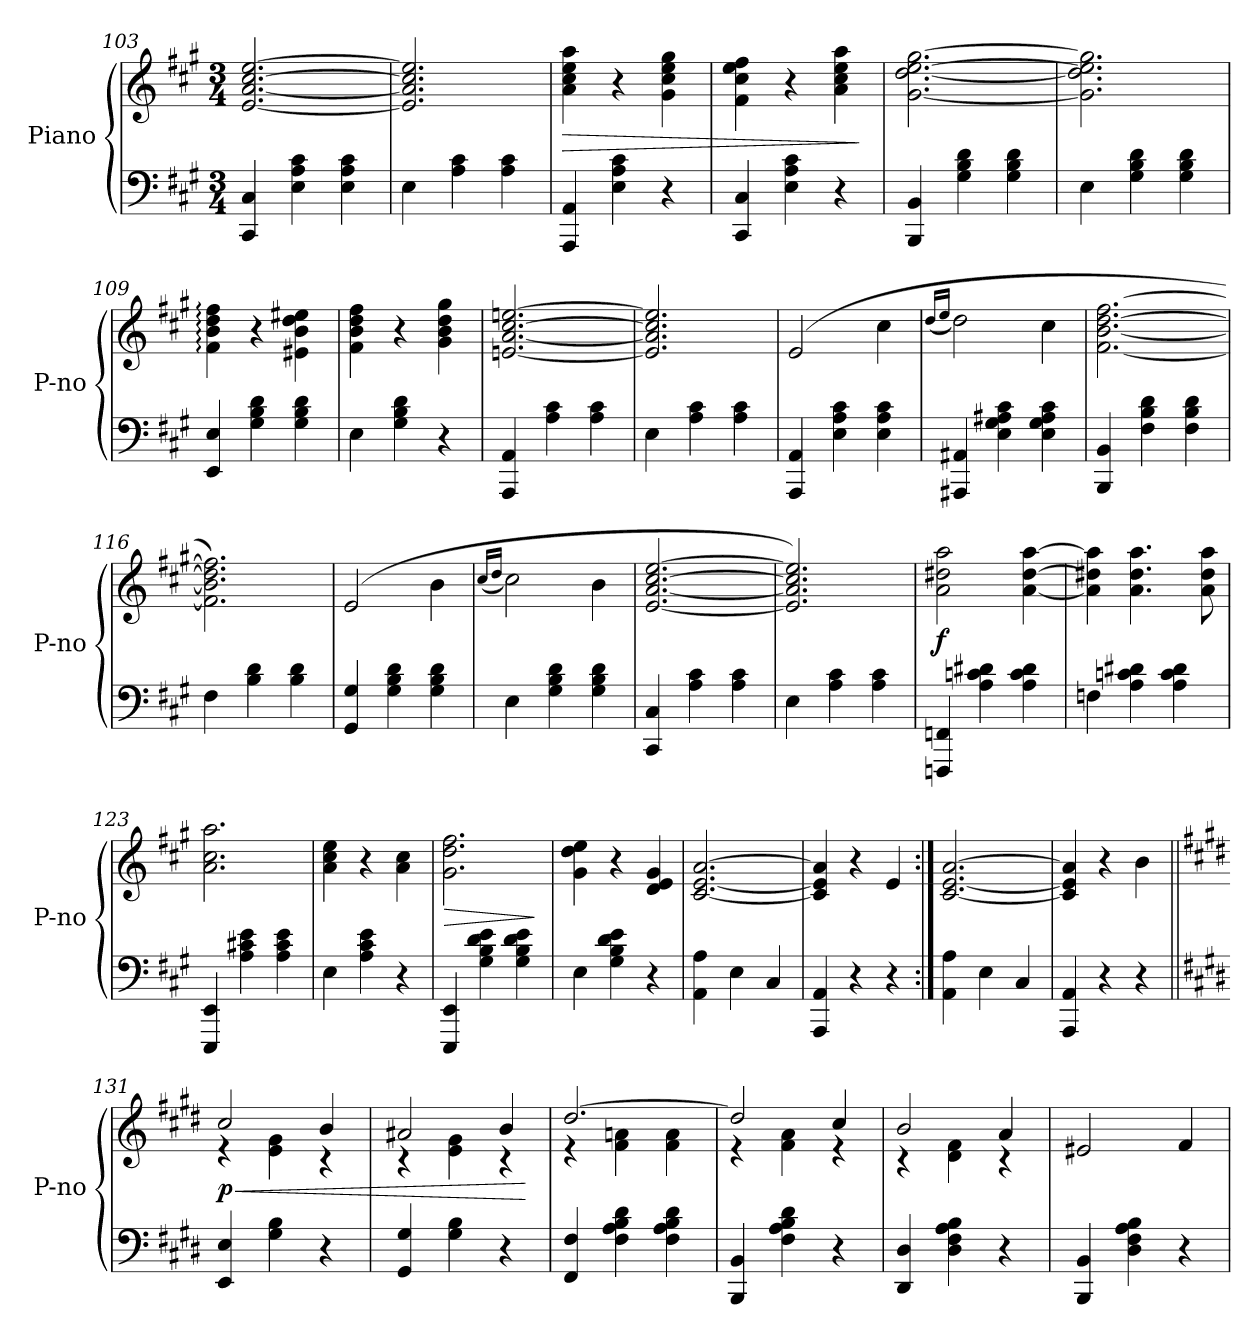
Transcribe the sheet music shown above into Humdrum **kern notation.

**kern	**kern	**dynam
*part1	*part1	*part1
*staff2	*staff1	*staff1/2
*I"Piano	*	*
*I'P-no	*	*
*clefF4	*clefG2	*
*k[f#c#g#]	*k[f#c#g#]	*
*M3/4	*M3/4	*
=103	=103	=103
4CC#/ 4C#/	[2.e/ [2.a/ [2.cc#/ [2.ee/	.
4E\ 4A\ 4c#\	.	.
4E\ 4A\ 4c#\	.	.
=104	=104	=104
4E\	2.e]/ 2.a]/ 2.cc#]/ 2.ee]/	.
4A\ 4c#\	.	.
4A\ 4c#\	.	.
=105	=105	=105
4AAA/ 4AA/	4a\ 4cc#\ 4ee\ 4aa\	>
4E\ 4A\ 4c#\	4r	.
4r	4g#\ 4cc#\ 4ee\ 4gg#\	.
=106	=106	=106
4CC#/ 4C#/	4f#\ 4cc#\ 4ee\ 4ff#\	.
4E\ 4A\ 4c#\	4r	.
4r	4a\ 4cc#\ 4ee\ 4aa\	.
.	.	]
=107	=107	=107
4BBB/ 4BB/	[2.g#\ [2.dd\ [2.ee\ [2.gg#\	.
4G#\ 4B\ 4d\	.	.
4G#\ 4B\ 4d\	.	.
=108	=108	=108
4E\	2.g#]\ 2.dd]\ 2.ee]\ 2.gg#]\	.
4G#\ 4B\ 4d\	.	.
4G#\ 4B\ 4d\	.	.
=109	=109	=109
4EE/ 4E/	4f#:\ 4b:\ 4dd:\ 4ff#:\	.
4G#\ 4B\ 4d\	4r	.
4G#\ 4B\ 4d\	4e#X\ 4b\ 4dd\ 4ee#X\	.
=110	=110	=110
4E\	4f#\ 4b\ 4dd\ 4ff#\	.
4G#\ 4B\ 4d\	4r	.
4r	4g#\ 4b\ 4dd\ 4gg#\	.
=111	=111	=111
4AAA/ 4AA/	[2.en/ [2.a/ [2.cc#/ [2.een/	.
4A\ 4c#\	.	.
4A\ 4c#\	.	.
=112	=112	=112
4E\	2.e]/ 2.a]/ 2.cc#]/ 2.ee]/	.
4A\ 4c#\	.	.
4A\ 4c#\	.	.
=113	=113	=113
4AAA/ 4AA/	(2e/	.
4E\ 4A\ 4c#\	.	.
4E\ 4A\ 4c#\	4cc#\	.
=114	=114	=114
.	(16qqdd/LL	.
.	16qqee/JJ	.
4AAA#X/ 4AA#X/	2dd\)	.
4E\ 4G#\ 4A#X\ 4c#\	.	.
4E\ 4G#\ 4A#\ 4c#\	4cc#\	.
=115	=115	=115
4BBB/ 4BB/	[2.f#\ [2.b\ [2.dd\ [2.ff#\	.
4F#\ 4B\ 4d\	.	.
4F#\ 4B\ 4d\	.	.
=116	=116	=116
4F#\	2.f#]\ 2.b]\ 2.dd]\ 2.ff#]\)	.
4B\ 4d\	.	.
4B\ 4d\	.	.
=117	=117	=117
4GG#/ 4G#/	(2e/	.
4G#\ 4B\ 4d\	.	.
4G#\ 4B\ 4d\	4b\	.
=118	=118	=118
.	(16qqcc#/LL	.
.	16qqdd/JJ	.
4E\	2cc#\)	.
4G#\ 4B\ 4d\	.	.
4G#\ 4B\ 4d\	4b\	.
=119	=119	=119
4CC#/ 4C#/	[2.e/ [2.a/ [2.cc#/ [2.ee/	.
4A\ 4c#\	.	.
4A\ 4c#\	.	.
=120	=120	=120
4E\	2.e]/ 2.a]/ 2.cc#]/ 2.ee]/)	.
4A\ 4c#\	.	.
4A\ 4c#\	.	.
=121	=121	=121
4FFFn/ 4FFn/	2a\ 2dd#X\ 2aa\	f
4A\ 4cn\ 4d#X\	.	.
4A\ 4c\ 4d#\	[4a\ [4dd#\ [4aa\	.
=122	=122	=122
4Fn\	4a]\ 4dd#X]\ 4aa]\	.
4A\ 4cn\ 4d#X\	4.a\ 4.dd#\ 4.aa\	.
4A\ 4c\ 4d#\	.	.
.	8a\ 8dd#\ 8aa\	.
=123	=123	=123
4EEE/ 4EE/	2.a\ 2.cc#\ 2.aa\	.
4A\ 4c#X\ 4e\	.	.
4A\ 4c#\ 4e\	.	.
=124	=124	=124
4E\	4a\ 4cc#\ 4ee\	.
4A\ 4c#\ 4e\	4r	.
4r	4a\ 4cc#\	.
=125	=125	=125
4EEE/ 4EE/	2.g#\ 2.dd\ 2.ff#\	>
4G#\ 4B\ 4d\ 4e\	.	.
4G#\ 4B\ 4d\ 4e\	.	.
.	.	]
=126	=126	=126
4E\	4g#\ 4dd\ 4ee\	.
4G#\ 4B\ 4d\ 4e\	4r	.
4r	4d/ 4e/ 4g#/	.
=127	=127	=127
4AA\ 4A\	[2.c#/ [2.e/ [2.a/	.
4E\	.	.
4C#/	.	.
=128	=128	=128
4AAA/ 4AA/	4c#]/ 4e]/ 4a]/	.
4r	4r	.
4r	4e/	.
=129:|!	=129:|!	=129:|!
4AA\ 4A\	[2.c#/ [2.e/ [2.a/	.
4E\	.	.
4C#/	.	.
=130	=130	=130
4AAA/ 4AA/	4c#]/ 4e]/ 4a]/	.
4r	4r	.
4r	4b\	.
=131||	=131||	=131||
*k[f#c#g#d#]	*k[f#c#g#d#]	*
*	*^	*
4EE/ 4E/	2cc#/	4r	< p
4G#\ 4B\	.	4e\ 4g#\	.
4r	4b/	4r	.
=132	=132	=132	=132
4GG#/ 4G#/	2a#X/	4r	.
4G#\ 4B\	.	4e\ 4g#\	.
4r	4b/	4r	.
*	*v	*v	*
.	.	[
=133	=133	=133
*	*^	*
4FF#/ 4F#/	[2.dd#/	4r	.
4F#\ 4A\ 4B\ 4d#\	.	4f#\ 4an\	.
4F#\ 4A\ 4B\ 4d#\	.	4f#\ 4a\	.
=134	=134	=134	=134
4BBB/ 4BB/	2dd#/]	4r	.
4F#\ 4A\ 4B\ 4d#\	.	4f#\ 4a\	.
4r	4cc#/	4r	.
=135	=135	=135	=135
4DD#/ 4D#/	2b/	4r	.
4D#\ 4F#\ 4A\ 4B\	.	4d#\ 4f#\	.
4r	4a/	4r	.
*	*v	*v	*
=136	=136	=136
4BBB/ 4BB/	2e#X/	.
4D#\ 4F#\ 4A\ 4B\	.	.
4r	4f#/	.
=	=	=
*-	*-	*-
